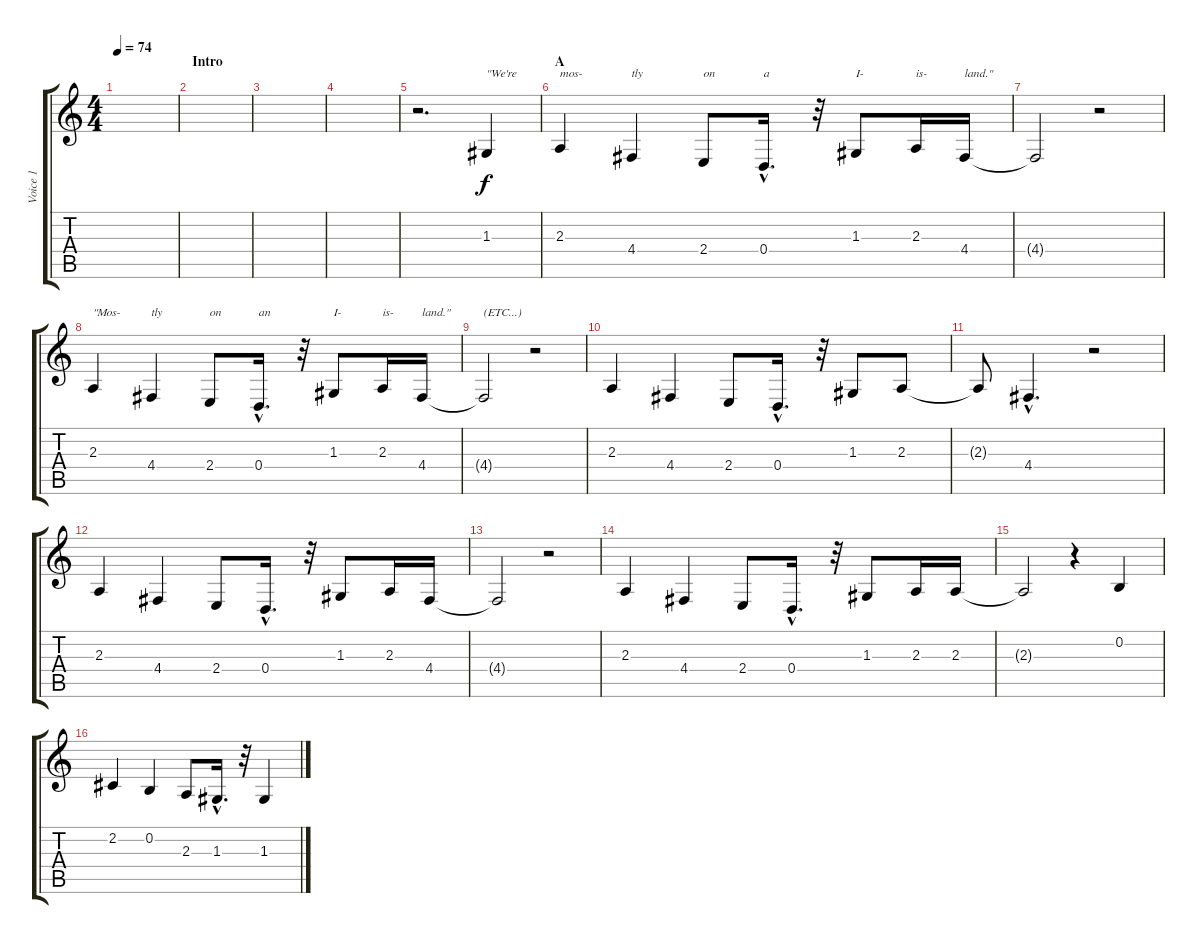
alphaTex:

\track ("Voice 1" "Voice 1") {instrument clarinet}
\staff {score tabs}
\tuning (E4 B3 G3 D3 A2 E2) {hide}
\ts (4 4)
\tempo 74
\clef g2
\ks c
|
\section ("" "Intro")
|
|
|
r.2{d} 1.3.4{txt "\"We're"} |
\section ("" "A")
2.3.4{txt "mos-"} 4.4.4{txt "tly"} 2.4.8{txt "on "} 0.4{hac}.16{d txt "a"} r.32 1.3.8{txt "I-"} 2.3.16{txt "is-"} 4.4.16{txt "land.\""} |
4.4{t}.2 r.2 |
2.3.4{txt "\"Mos-"} 4.4.4{txt "tly"} 2.4.8{txt "on"} 0.4{hac}.16{d txt "an"} r.32 1.3.8{txt "I-"} 2.3.16{txt "is-"} 4.4.16{txt "land.\""} |
4.4{t}.2{txt "(ETC...)"} r.2 |
2.3.4 4.4.4 2.4.8 0.4{hac}.16{d} r.32 1.3.8 2.3.8 |
2.3{t}.8 4.4{hac}.4{d} r.2 |
2.3.4 4.4.4 2.4.8 0.4{hac}.16{d} r.32 1.3.8 2.3.16 4.4.16 |
4.4{t}.2 r.2 |
2.3.4 4.4.4 2.4.8 0.4{hac}.16{d} r.32 1.3.8 2.3.16 2.3.16 |
2.3{t}.2 r.4 0.2.4 |
2.2.4 0.2.4 2.3.8 1.3{hac}.16{d} r.32 1.3.4
